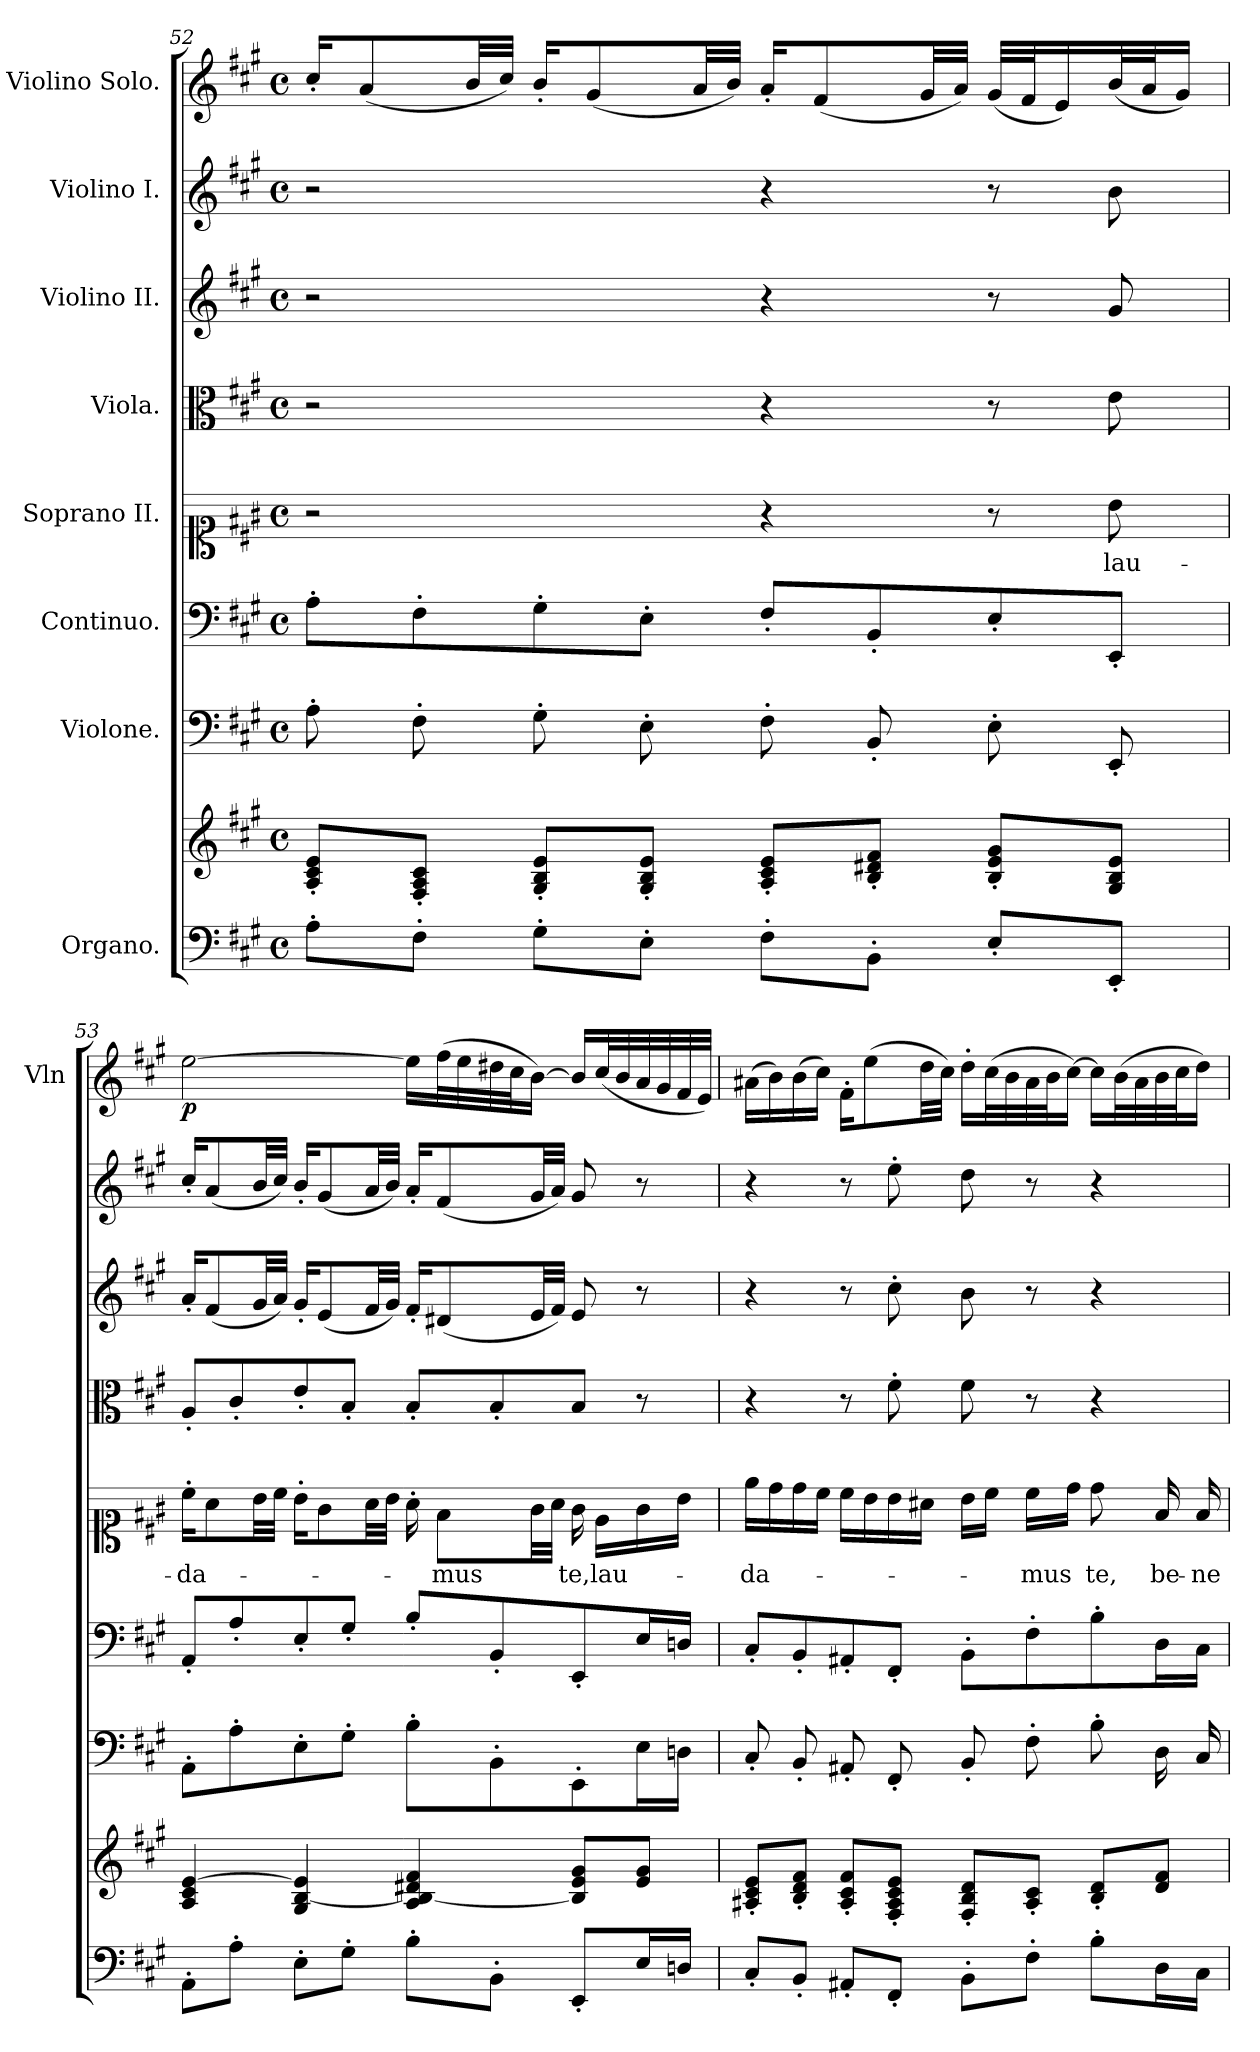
**kern	**kern	**kern	**kern	**kern	**text	**kern	**kern	**kern	**kern	**dynam
*part8	*part8	*part7	*part6	*part5	*part5	*part4	*part3	*part2	*part1	*part1
*staff9	*staff8	*staff7	*staff6	*staff5	*staff5	*staff4	*staff3	*staff2	*staff1	*staff1
*I"Organo.	*	*I"Violone.	*I"Continuo.	*I"Soprano II.	*	*I"Viola.	*I"Violino II.	*I"Violino I.	*I"Violino Solo.	*
*	*	*	*	*	*	*	*	*	*I'Vln	*
*clefF4	*clefG2	*clefF4	*clefF4	*clefC1	*	*clefC3	*clefG2	*clefG2	*clefG2	*
*	*	*ITrd7c12	*	*	*	*	*	*	*	*
*k[f#c#g#]	*k[f#c#g#]	*k[f#c#g#]	*k[f#c#g#]	*k[f#c#g#]	*	*k[f#c#g#]	*k[f#c#g#]	*k[f#c#g#]	*k[f#c#g#]	*
*M4/4	*M4/4	*M4/4	*M4/4	*M4/4	*	*M4/4	*M4/4	*M4/4	*M4/4	*
*met(c)	*met(c)	*met(c)	*met(c)	*met(c)	*	*met(c)	*met(c)	*met(c)	*met(c)	*
=52	=52	=52	=52	=52	=52	=52	=52	=52	=52	=52
8A'\L	8A'/ 8c#'/ 8e'/L	8AA'\	8A'\L	2r	.	2r	2r	2r	16cc#'/KL	.
.	.	.	.	.	.	.	.	.	(8a/	.
8F#'\J	8F#'/ 8A'/ 8c#'/J	8FF#'\	8F#'\	.	.	.	.	.	.	.
.	.	.	.	.	.	.	.	.	32b/LL	.
.	.	.	.	.	.	.	.	.	32cc#/JJJ)	.
8G#'\L	8G#'/ 8B'/ 8e'/L	8GG#'\	8G#'\	.	.	.	.	.	16b'/KL	.
.	.	.	.	.	.	.	.	.	(8g#/	.
8E'\J	8G#'/ 8B'/ 8e'/J	8EE'\	8E'\J	.	.	.	.	.	.	.
.	.	.	.	.	.	.	.	.	32a/LL	.
.	.	.	.	.	.	.	.	.	32b/JJJ)	.
8F#'\L	8A'/ 8c#'/ 8e'/L	8FF#'\	8F#'/L	4r	.	4r	4r	4r	16a'/KL	.
.	.	.	.	.	.	.	.	.	(8f#/	.
8BB'\J	8B'/ 8d#X'/ 8f#'/J	8BBB'/	8BB'/	.	.	.	.	.	.	.
.	.	.	.	.	.	.	.	.	32g#/LL	.
.	.	.	.	.	.	.	.	.	32a/JJJ)	.
8E'/L	8B'/ 8e'/ 8g#'/L	8EE'\	8E'/	8r	.	8r	8r	8r	(32g#/LLL	.
.	.	.	.	.	.	.	.	.	32f#/J	.
.	.	.	.	.	.	.	.	.	16e/)	.
!	!	!	!	!	!LO:LY:b	!	!	!	!	!
8EE'/J	8G#/ 8B/ 8e/J	8EEE'/	8EE'/J	8b\	lau-	8e\	8g#/	8b\	(32b/L	.
.	.	.	.	.	.	.	.	.	32a/J	.
.	.	.	.	.	.	.	.	.	16g#/JJ)	.
=53	=53	=53	=53	=53	=53	=53	=53	=53	=53	=53
!	!	!	!	!	!LO:LY:b	!	!	!	!	!LO:DY:b
8AA'\L	4A/ 4c#/ [4e/	8AAA'/L	8AA'/L	16cc#'\KL	-da-	8A'/L	16a'/KL	16cc#'/KL	[2ee\	p
.	.	.	.	8a\	.	.	(8f#/	(8a/	.	.
8A'\J	.	8AA'\	8A'/	.	.	8c#'/	.	.	.	.
.	.	.	.	32b\LL	.	.	32g#/LL	32b/LL	.	.
.	.	.	.	32cc#\JJJ	.	.	32a/JJJ)	32cc#/JJJ)	.	.
8E'\L	4G#/ [4B/ 4e/]	8EE'\	8E'/	16b'\KL	.	8e'/	16g#'/KL	16b'/KL	.	.
.	.	.	.	8g#\	.	.	(8e/	(8g#/	.	.
8G#'\J	.	8GG#'\J	8G#'/J	.	.	8B'/J	.	.	.	.
.	.	.	.	32a\LL	.	.	32f#/LL	32a/LL	.	.
.	.	.	.	32b\JJJ	.	.	32g#/JJJ)	32b/JJJ)	.	.
8B'\L	4A/ 4B/_ 4d#X/ 4f#/	8BB'\L	8B'/L	16a'\	.	8B'/L	16f#'/KL	16a'/KL	16ee\LL]	.
!	!	!	!	!	!LO:LY:b	!	!	!	!	!LO:DY:b
.	.	.	.	8f#\L	-mus	.	(8d#X/	(8f#/	(32ff#\L	other-dynamics
.	.	.	.	.	.	.	.	.	32ee\	.
8BB'\J	.	8BBB'/	8BB'/	.	.	8B'/	.	.	32dd#X\	.
.	.	.	.	.	.	.	.	.	32cc#\J	.
.	.	.	.	32g#\LL	.	.	32e/LL	32g#/LL	[16b\JJ)	.
.	.	.	.	32a\JJJ	.	.	32f#/JJJ)	32a/JJJ)	.	.
!	!	!	!	!	!LO:LY:b	!	!	!	!	!
8EE'/L	8B]/ 8e/ 8g#/L	8EEE'/	8EE'/	16g#\	te,	8B/J	8e/	8g#/	16b/LL]	.
!	!	!	!	!	!LO:LY:b	!	!	!	!	!
.	.	.	.	16e\LL	lau-	.	.	.	(32cc#/L	.
.	.	.	.	.	.	.	.	.	32b/	.
16E/L	8e/ 8g#/J	16EE\L	16E/L	16g#\	.	8r	8r	8r	32a/	.
.	.	.	.	.	.	.	.	.	32g#/	.
16Dn/JJ	.	16DDn\JJ	16Dn/JJ	16b\JJ	.	.	.	.	32f#/	.
.	.	.	.	.	.	.	.	.	32e/JJJ)	.
!!LO:LB:g=z
=54	=54	=54	=54	=54	=54	=54	=54	=54	=54	=54
!	!	!	!	!	!LO:LY:b	!	!	!	!	!
8C#'/L	8A#X'/ 8c#'/ 8e'/L	8CC#'/	8C#'/L	16ee\LL	da-	4r	4r	4r	(16a#X\LL	.
.	.	.	.	16dd\	.	.	.	.	16b\)	.
8BB'/J	8B'/ 8d'/ 8f#'/J	8BBB'/	8BB'/	16dd\	.	.	.	.	(16b\	.
.	.	.	.	16cc#\JJ	.	.	.	.	16cc#\JJ)	.
8AA#X'/L	8A#'/ 8c#'/ 8f#'/L	8AAA#X'/	8AA#X'/	16cc#\LL	.	8r	8r	8r	16f#'\KL	.
.	.	.	.	16b\	.	.	.	.	(8ee\	.
8FF#'/J	8F#'/ 8A#'/ 8c#'/ 8e'/J	8FFF#'/	8FF#'/J	16b\	.	8f#'\	8cc#'\	8ee'\	.	.
.	.	.	.	16a#X\JJ	.	.	.	.	32dd\LL	.
.	.	.	.	.	.	.	.	.	32cc#\JJJ)	.
8BB'\L	8F#'/ 8B'/ 8d'/L	8BBB'/	8BB'\L	16b\LL	.	8f#\	8b\	8dd\	16dd'\LL	.
.	.	.	.	16cc#\JJ	.	.	.	.	(32cc#\L	.
.	.	.	.	.	.	.	.	.	32b\	.
!	!	!	!	!	!LO:LY:b	!	!	!	!	!
8F#'\J	8A#'/ 8c#'/J	8FF#'\	8F#'\	16cc#\LL	mus	8r	8r	8r	32a#\	.
.	.	.	.	.	.	.	.	.	32b\J	.
.	.	.	.	16dd\JJ	.	.	.	.	[16cc#\JJ)	.
!	!	!	!	!	!LO:LY:b	!	!	!	!	!
8B'\L	8B'/ 8d'/L	8BB'\	8B'\	8dd\	te,	4r	4r	4r	16cc#\LL]	.
.	.	.	.	.	.	.	.	.	(32b\L	.
.	.	.	.	.	.	.	.	.	32a#\	.
!	!	!	!	!	!LO:LY:b	!	!	!	!	!
16D\L	8d/ 8f#/J	16DD\	16D\L	16f#/	be-	.	.	.	32b\	.
.	.	.	.	.	.	.	.	.	32cc#\J	.
!	!	!	!	!	!LO:LY:b	!	!	!	!	!
16C#\JJ	.	16CC#/	16C#\JJ	16f#/	-ne-	.	.	.	16dd\JJ)	.
=	=	=	=	=	=	=	=	=	=	=
*-	*-	*-	*-	*-	*-	*-	*-	*-	*-	*-
